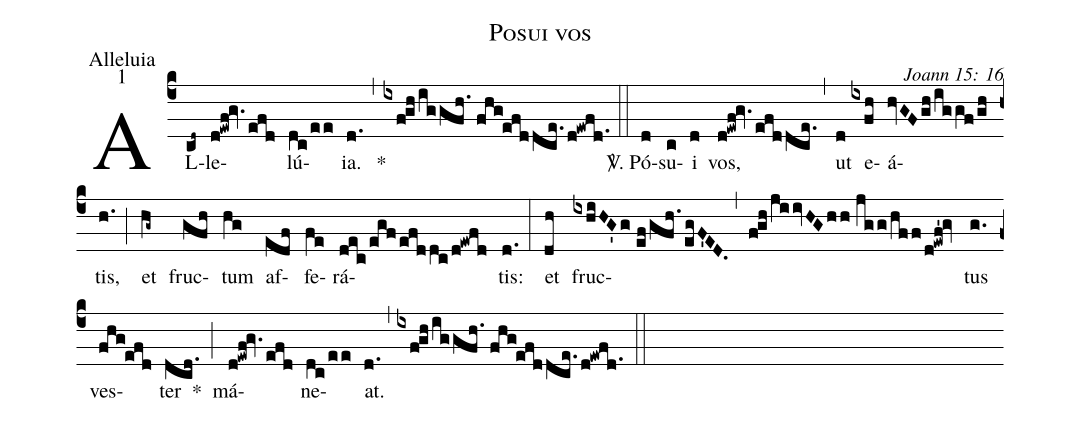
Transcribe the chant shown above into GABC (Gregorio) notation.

name: Posui vos;
office-part: Alleluia;
mode: 1;
commentary: Joann 15: 16;
%%
(c4) AL(cd~)le(d!ewf!gv.efd)lú(dc/ee)ia.(d.) *(,) (ixfgh/iggfh.//fhg!efddce./d!ewfd.1) (::)
<sp>V/</sp>. Pó(d)su(c)i(d) vos,(d!ewf!gv.efddce.) (,) ut(d) e(ixfh)á(hvGFgh/iggf/gh)tis,(h.) (;) et(hg~) fruc(gfh)tum(hg) af(edf)fe(fe)rá(dec/egf/efddc/d!ewfd)tis:(d.) (:)
et(dh) fruc(ixhiHG'g//ef/gfh./egF'ED.)(,)(fgh/jiivHGhh//jgg/hff/d!ewf'!gv)tus(g.) ves(fhg!efd)ter(dcd.) *(;)
má(d!ewf!gv.efd)ne(dc/ee)at.(d.) (,) (ixfgh/iggfh.//fhg!efddce./d!ewfd.1) (::)
